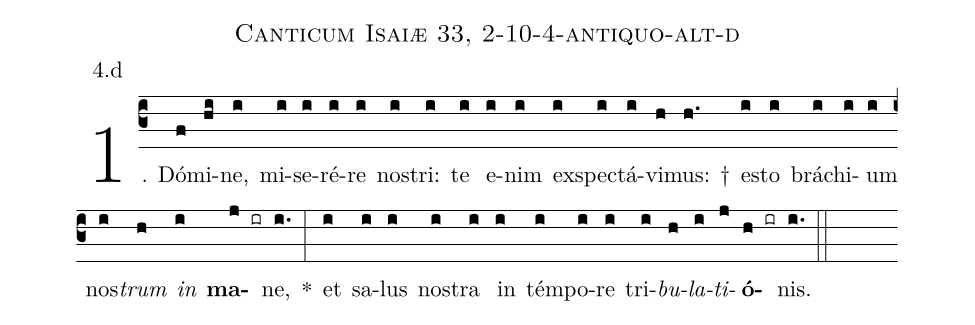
name: Canticum Isaiæ 33, 2-10-4-antiquo-alt-d;
annotation: 4.d;
%%
(c3)1. Dó(f)mi(hi)ne,(i) mi(i)se(i)ré(i)re(i) nos(i)tri:(i) te(i) e(i)nim(i) ex(i)spec(i)tá(i)vi(h)mus: †(h.) es(i)to(i) brá(i)chi(i)um(i) nos(i)<i>trum</i>(h) <i>in</i>(i) <b>ma</b>(j ir)ne,(i.) *(:) et(i) sa(i)lus(i) nos(i)tra(i) in(i) tém(i)po(i)re(i) tri(i)<i>bu</i>(h)<i>la</i>(i)<i>ti</i>(j)<b>ó</b>(h ir)nis.(i.) (::)
